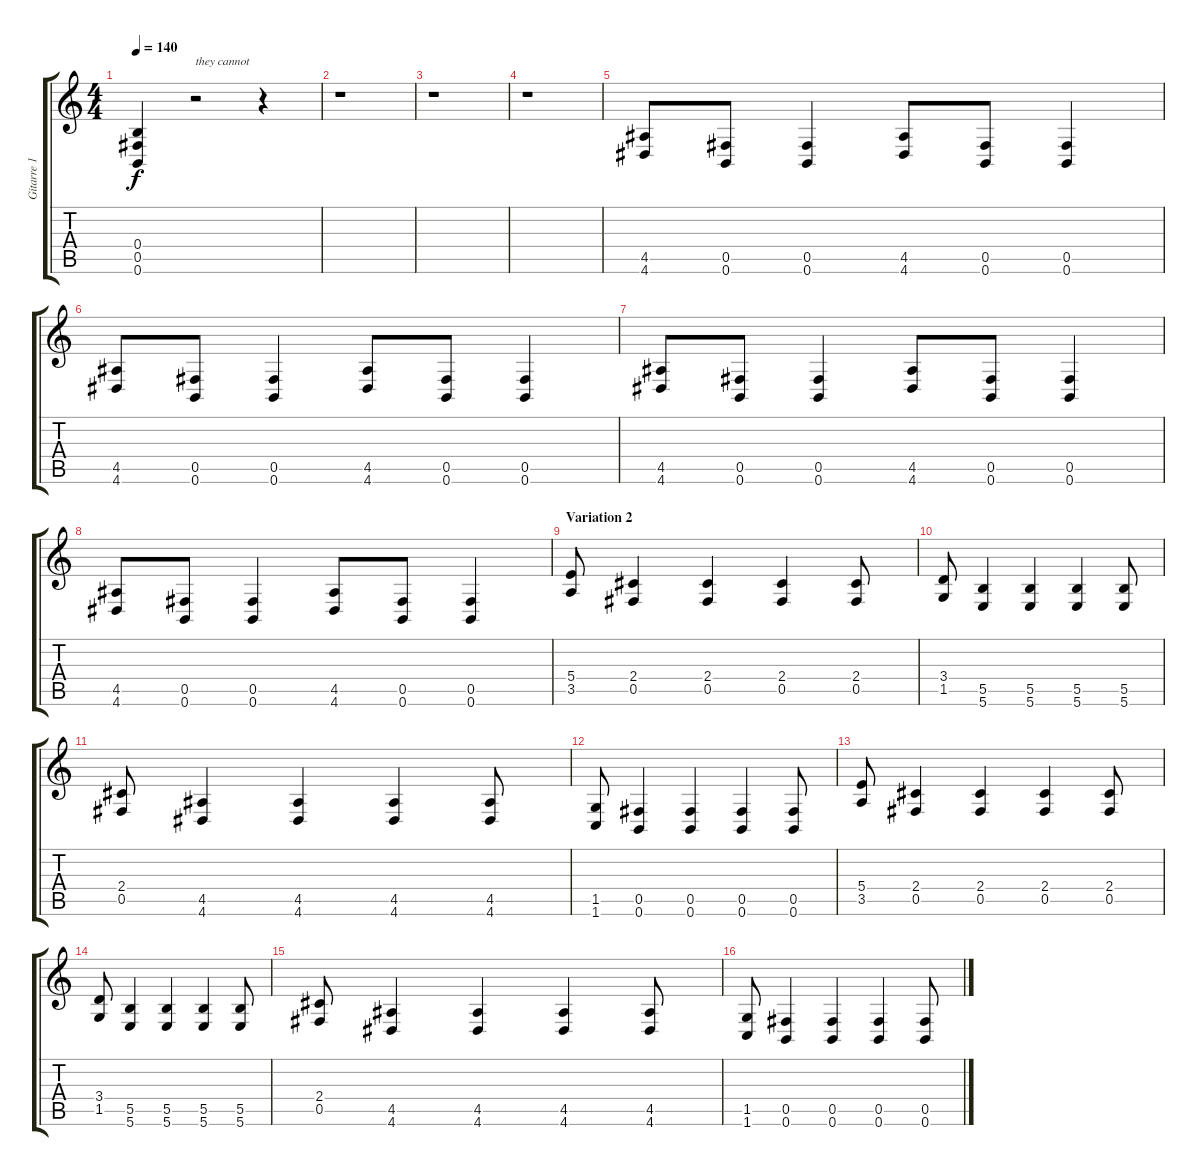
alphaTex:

\track ("Gitarre 1" "Gitarre 1") {instrument distortionguitar}
\staff {score tabs}
\tuning (Db4 Ab3 E3 B2 Gb2 B1) {hide}
\ts (4 4)
\tempo 140
\clef g2
\ks c
(0.4 0.5 0.6).4{dy f} r.2{txt "they cannot"} r.4 |
r.1 |
r.1 |
r.1 |
(4.5 4.6).8 (0.5 0.6).8 (0.5 0.6).4 (4.5 4.6).8 (0.5 0.6).8 (0.5 0.6).4 |
(4.5 4.6).8 (0.5 0.6).8 (0.5 0.6).4 (4.5 4.6).8 (0.5 0.6).8 (0.5 0.6).4 |
(4.5 4.6).8 (0.5 0.6).8 (0.5 0.6).4 (4.5 4.6).8 (0.5 0.6).8 (0.5 0.6).4 |
(4.5 4.6).8 (0.5 0.6).8 (0.5 0.6).4 (4.5 4.6).8 (0.5 0.6).8 (0.5 0.6).4 |
\section ("" "Variation 2")
(5.4 3.5).8 (2.4 0.5).4 (2.4 0.5).4 (2.4 0.5).4 (2.4 0.5).8 |
(3.4 1.5).8 (5.5 5.6).4 (5.5 5.6).4 (5.5 5.6).4 (5.5 5.6).8 |
(2.4 0.5).8 (4.5 4.6).4 (4.5 4.6).4 (4.5 4.6).4 (4.5 4.6).8 |
(1.5 1.6).8 (0.5 0.6).4 (0.5 0.6).4 (0.5 0.6).4 (0.5 0.6).8 |
(5.4 3.5).8 (2.4 0.5).4 (2.4 0.5).4 (2.4 0.5).4 (2.4 0.5).8 |
(3.4 1.5).8 (5.5 5.6).4 (5.5 5.6).4 (5.5 5.6).4 (5.5 5.6).8 |
(2.4 0.5).8 (4.5 4.6).4 (4.5 4.6).4 (4.5 4.6).4 (4.5 4.6).8 |
(1.5 1.6).8 (0.5 0.6).4 (0.5 0.6).4 (0.5 0.6).4 (0.5 0.6).8
